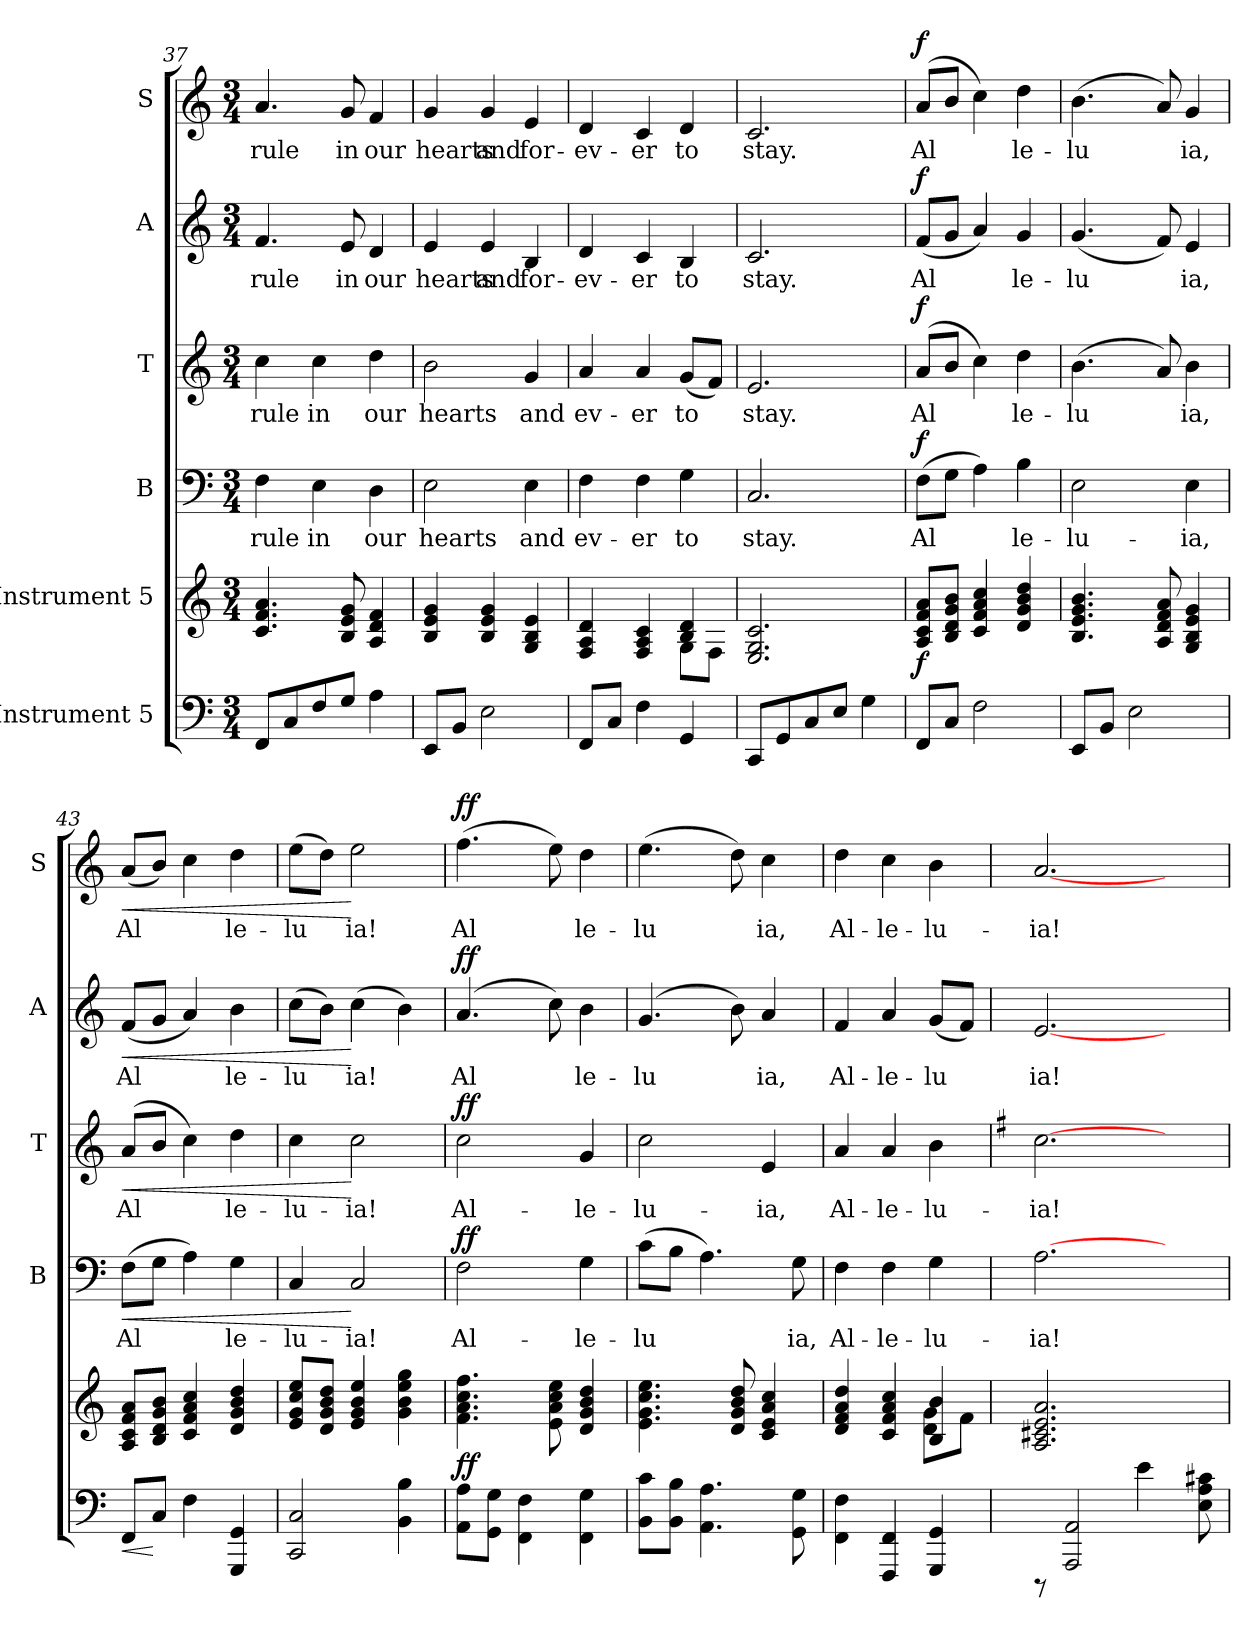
**kern	**dynam	**kern	**dynam	**kern	**text	**dynam	**kern	**text	**dynam	**kern	**text	**dynam	**kern	**text	**dynam
*part6	*part6	*part5	*part5	*part4	*part4	*part4	*part3	*part3	*part3	*part2	*part2	*part2	*part1	*part1	*part1
*staff6	*staff6	*staff5	*staff5	*staff4	*staff4	*staff4	*staff3	*staff3	*staff3	*staff2	*staff2	*staff2	*staff1	*staff1	*staff1
*I"Instrument 5	*	*I"Instrument 5	*	*I"B	*	*	*I"T	*	*	*I"A	*	*	*I"S	*	*
*	*	*	*	*I'B	*	*	*I'T	*	*	*I'A	*	*	*I'S	*	*
!!LO:PB:g=z
*clefF4	*	*clefG2	*	*clefF4	*	*	*clefG2	*	*	*clefG2	*	*	*clefG2	*	*
*k[]	*	*k[]	*	*k[]	*	*	*k[]	*	*	*k[]	*	*	*k[]	*	*
*C:	*	*C:	*	*C:	*	*	*C:	*	*	*C:	*	*	*C:	*	*
*M3/4	*	*M3/4	*	*M3/4	*	*	*M3/4	*	*	*M3/4	*	*	*M3/4	*	*
=37	=37	=37	=37	=37	=37	=37	=37	=37	=37	=37	=37	=37	=37	=37	=37
!	!	!	!	!	!LO:LY:b:cj	!	!	!LO:LY:b:cj	!	!	!LO:LY:b:cj	!	!	!LO:LY:b:cj	!
8FF/L	.	4.f/ 4.c/ 4.a/	.	4F\	rule	.	4cc\	rule	.	4.f/	rule	.	4.a/	rule	.
8C/	.	.	.	.	.	.	.	.	.	.	.	.	.	.	.
!	!	!	!	!	!LO:LY:b:cj	!	!	!LO:LY:b:cj	!	!	!	!	!	!	!
8F/	.	.	.	4E\	in	.	4cc\	in	.	.	.	.	.	.	.
!	!	!	!	!	!	!	!	!	!	!	!LO:LY:b:cj	!	!	!LO:LY:b:cj	!
8G/J	.	8g/ 8e/ 8B/	.	.	.	.	.	.	.	8e/	in	.	8g/	in	.
!	!	!	!	!	!LO:LY:b:cj	!	!	!LO:LY:b:cj	!	!	!LO:LY:b:cj	!	!	!LO:LY:b:cj	!
4A\	.	4f/ 4d/ 4A/	.	4D\	our	.	4dd\	our	.	4d/	our	.	4f/	our	.
=38	=38	=38	=38	=38	=38	=38	=38	=38	=38	=38	=38	=38	=38	=38	=38
!	!	!	!	!	!LO:LY:b:cj	!	!	!LO:LY:b:cj	!	!	!LO:LY:b:cj	!	!	!LO:LY:b:cj	!
8EE/L	.	4e/ 4B/ 4g/	.	2E\	hearts	.	2b\	hearts	.	4e/	hearts	.	4g/	hearts	.
8BB/J	.	.	.	.	.	.	.	.	.	.	.	.	.	.	.
!	!	!	!	!	!	!	!	!	!	!	!LO:LY:b:cj	!	!	!LO:LY:b:cj	!
2E\	.	4g/ 4e/ 4B/	.	.	.	.	.	.	.	4e/	and	.	4g/	and	.
!	!	!	!	!	!LO:LY:b:cj	!	!	!LO:LY:b:cj	!	!	!LO:LY:b:cj	!	!	!LO:LY:b:cj	!
.	.	4e/ 4B/ 4G/	.	4E\	and	.	4g/	and	.	4B/	for-	.	4e/	for-	.
=39	=39	=39	=39	=39	=39	=39	=39	=39	=39	=39	=39	=39	=39	=39	=39
*	*	*^	*	*	*	*	*	*	*	*	*	*	*	*	*
!	!	!	!	!	!	!LO:LY:b:cj	!	!	!LO:LY:b:cj	!	!	!LO:LY:b:cj	!	!	!LO:LY:b:cj	!
8FF/L	.	4d/ 4A/ 4F/	2ryy	.	4F\	ev-	.	4a/	ev-	.	4d/	-ev-	.	4d/	-ev-	.
8C/J	.	.	.	.	.	.	.	.	.	.	.	.	.	.	.	.
!	!	!	!	!	!	!LO:LY:b:cj	!	!	!LO:LY:b:cj	!	!	!LO:LY:b:cj	!	!	!LO:LY:b:cj	!
4F\	.	4c/ 4F/ 4A/	.	.	4F\	-er	.	4a/	-er	.	4c/	-er	.	4c/	-er	.
!	!	!	!	!	!	!LO:LY:b:cj	!	!	!LO:LY:b:cj	!	!	!LO:LY:b:cj	!	!	!LO:LY:b:cj	!
4GG/	.	4B/ 4d/	8G\L	.	4G\	to	.	(<8g/L	to	.	4B/	to	.	4d/	to	.
!	!	!	!	!	!	!	!	!	!LO:LY:b:cj	!	!	!	!	!	!	!
.	.	.	8F\J	.	.	.	.	8f/J)	.	.	.	.	.	.	.	.
=40	=40	=40	=40	=40	=40	=40	=40	=40	=40	=40	=40	=40	=40	=40	=40	=40
!	!	!	!	!	!	!LO:LY:b:cj	!	!	!LO:LY:b:cj	!	!	!LO:LY:b:cj	!	!	!LO:LY:b:cj	!
*	*	*v	*v	*	*	*	*	*	*	*	*	*	*	*	*	*
8CC/L	.	2.G/ 2.E/ 2.c/	.	2.C/	stay.	.	2.e/	stay.	.	2.c/	stay.	.	2.c/	stay.	.
8GG/	.	.	.	.	.	.	.	.	.	.	.	.	.	.	.
8C/	.	.	.	.	.	.	.	.	.	.	.	.	.	.	.
8E/J	.	.	.	.	.	.	.	.	.	.	.	.	.	.	.
4G\	.	.	.	.	.	.	.	.	.	.	.	.	.	.	.
!!LO:PB:g=z
=41	=41	=41	=41	=41	=41	=41	=41	=41	=41	=41	=41	=41	=41	=41	=41
!	!	!	!LO:DY:b	!	!LO:LY:b:cj	!LO:DY:a	!	!LO:LY:b:cj	!LO:DY:a	!	!LO:LY:b:cj	!LO:DY:a	!	!LO:LY:b:cj	!LO:DY:a
8FF/L	.	8f/ 8c/ 8A/ 8a/L	f	(>8F\L	Al-	f	(>8a/L	Al-	f	(<8f/L	Al-	f	(>8a/L	Al-	f
!	!	!	!	!	!LO:LY:b:cj	!	!	!LO:LY:b:cj	!	!	!LO:LY:b:cj	!	!	!LO:LY:b:cj	!
8C/J	.	8b/ 8d/ 8B/ 8g/J	.	8G\J	--	.	8b/J	--	.	8g/J	--	.	8b/J	--	.
!	!	!	!	!	!LO:LY:b:cj	!	!	!LO:LY:b:cj	!	!	!LO:LY:b:cj	!	!	!LO:LY:b:cj	!
2F\	.	4a/ 4f/ 4c/ 4cc/	.	4A\)	--	.	4cc\)	--	.	4a/)	--	.	4cc\)	--	.
!	!	!	!	!	!LO:LY:b:cj	!	!	!LO:LY:b:cj	!	!	!LO:LY:b:cj	!	!	!LO:LY:b:cj	!
.	.	4dd/ 4b/ 4g/ 4d/	.	4B\	-le-	.	4dd\	-le-	.	4g/	-le-	.	4dd\	-le-	.
=42	=42	=42	=42	=42	=42	=42	=42	=42	=42	=42	=42	=42	=42	=42	=42
!	!	!	!	!	!LO:LY:b:cj	!	!	!LO:LY:b:cj	!	!	!LO:LY:b:cj	!	!	!LO:LY:b:cj	!
8EE/L	.	4.g/ 4.e/ 4.B/ 4.b/	.	2E\	-lu-	.	(>4.b\	-lu-	.	(<4.g/	-lu-	.	(>4.b\	-lu-	.
8BB/J	.	.	.	.	.	.	.	.	.	.	.	.	.	.	.
2E\	.	.	.	.	.	.	.	.	.	.	.	.	.	.	.
!	!	!	!	!	!	!	!	!LO:LY:b:cj	!	!	!LO:LY:b:cj	!	!	!LO:LY:b:cj	!
.	.	8a/ 8f/ 8d/ 8A/	.	.	.	.	8a/)	--	.	8f/)	--	.	8a/)	--	.
!	!	!	!	!	!LO:LY:b:cj	!	!	!LO:LY:b:cj	!	!	!LO:LY:b:cj	!	!	!LO:LY:b:cj	!
.	.	4g/ 4e/ 4B/ 4G/	.	4E\	-ia,	.	4b\	-ia,	.	4e/	-ia,	.	4g/	-ia,	.
=43	=43	=43	=43	=43	=43	=43	=43	=43	=43	=43	=43	=43	=43	=43	=43
!	!LO:HP:b	!	!	!	!LO:LY:b:cj	!LO:HP:b	!	!LO:LY:b:cj	!LO:HP:b	!	!LO:LY:b:cj	!LO:HP:b	!	!LO:LY:b:cj	!LO:HP:b
8FF/L	<	8f/ 8c/ 8A/ 8a/L	.	(>8F\L	Al-	<	(<8a/L	Al-	<	(<8f/L	Al-	<	(<8a/L	Al-	<
!	!	!	!	!	!LO:LY:b:cj	!	!	!LO:LY:b:cj	!	!	!LO:LY:b:cj	!	!	!LO:LY:b:cj	!
8C/J	[	8b/ 8g/ 8B/ 8d/J	.	8G\J	--	.	8b/J	--	.	8g/J	--	.	8b/J)	--	.
!	!	!	!	!	!LO:LY:b:cj	!	!	!LO:LY:b:cj	!	!	!LO:LY:b:cj	!	!	!LO:LY:b:cj	!
4F\	.	4cc/ 4a/ 4f/ 4c/	.	4A\)	--	.	4cc\)	--	.	4a/)	--	.	4cc\	--	.
!	!	!	!	!	!LO:LY:b:cj	!	!	!LO:LY:b:cj	!	!	!LO:LY:b:cj	!	!	!LO:LY:b:cj	!
4GG/ 4GGG/	.	4dd/ 4b/ 4g/ 4d/	.	4G\	-le-	.	4dd\	-le-	.	4b\	-le-	.	4dd\	-le-	.
=44	=44	=44	=44	=44	=44	=44	=44	=44	=44	=44	=44	=44	=44	=44	=44
!	!	!	!	!	!LO:LY:b:cj	!	!	!LO:LY:b:cj	!	!	!LO:LY:b:cj	!	!	!LO:LY:b:cj	!
2CC/ 2C/	.	8cc/ 8g/ 8e/ 8ee/L	.	4C/	-lu-	.	4cc\	-lu-	.	(>8cc\L	-lu-	.	(>8ee\L	-lu-	.
!	!	!	!	!	!	!	!	!	!	!	!LO:LY:b:cj	!	!	!LO:LY:b:cj	!
.	.	8dd/ 8b/ 8d/ 8g/J	.	.	.	.	.	.	.	8b\J)	--	.	8dd\J)	--	.
!	!	!	!	!	!LO:LY:b:cj	!	!	!LO:LY:b:cj	!	!	!LO:LY:b:cj	!	!	!LO:LY:b:cj	!
.	.	4b/ 4g/ 4e/ 4ee/	.	2C/	-ia!	[	2cc\	-ia!	[	(>4cc\	-ia!	[	2ee\	-ia!	[
!	!	!	!	!	!	!	!	!	!	!	!LO:LY:b:cj	!	!	!	!
4BB\ 4B\	.	4ee\ 4b\ 4g\ 4gg\	.	.	.	.	.	.	.	4b\)	.	.	.	.	.
!!LO:PB:g=z
=45	=45	=45	=45	=45	=45	=45	=45	=45	=45	=45	=45	=45	=45	=45	=45
!	!LO:DY:a	!	!	!	!LO:LY:b:cj	!LO:DY:a	!	!LO:LY:b:cj	!LO:DY:a	!	!LO:LY:b:cj	!LO:DY:a	!	!LO:LY:b:cj	!LO:DY:a
8A\ 8AA\L	ff	4.cc\ 4.a\ 4.f\ 4.ff\	.	2F\	Al-	ff	2cc\	Al-	ff	(>4.a/	Al-	ff	(>4.ff\	Al-	ff
8GG\ 8G\J	.	.	.	.	.	.	.	.	.	.	.	.	.	.	.
4FF\ 4F\	.	.	.	.	.	.	.	.	.	.	.	.	.	.	.
!	!	!	!	!	!	!	!	!	!	!	!LO:LY:b:cj	!	!	!LO:LY:b:cj	!
.	.	8ee\ 8a\ 8e\ 8cc\	.	.	.	.	.	.	.	8cc\)	--	.	8ee\)	--	.
!	!	!	!	!	!LO:LY:b:cj	!	!	!LO:LY:b:cj	!	!	!LO:LY:b:cj	!	!	!LO:LY:b:cj	!
4FF\ 4G\	.	4dd/ 4b/ 4g/ 4d/	.	4G\	-le-	.	4g/	-le-	.	4b\	-le-	.	4dd\	-le-	.
=46	=46	=46	=46	=46	=46	=46	=46	=46	=46	=46	=46	=46	=46	=46	=46
!	!	!	!	!	!LO:LY:b:cj	!	!	!LO:LY:b:cj	!	!	!LO:LY:b:cj	!	!	!LO:LY:b:cj	!
8BB\ 8c\L	.	4.cc\ 4.g\ 4.e\ 4.ee\	.	(>8c\L	-lu-	.	2cc\	-lu-	.	(>4.g/	-lu-	.	(>4.ee\	-lu-	.
!	!	!	!	!	!LO:LY:b:cj	!	!	!	!	!	!	!	!	!	!
8B\ 8BB\J	.	.	.	8B\J	--	.	.	.	.	.	.	.	.	.	.
!	!	!	!	!	!LO:LY:b:cj	!	!	!	!	!	!	!	!	!	!
4.A\ 4.AA\	.	.	.	4.A\)	--	.	.	.	.	.	.	.	.	.	.
!	!	!	!	!	!	!	!	!	!	!	!LO:LY:b:cj	!	!	!LO:LY:b:cj	!
.	.	8b/ 8g/ 8d/ 8dd/	.	.	.	.	.	.	.	8b\)	--	.	8dd\)	--	.
!	!	!	!	!	!	!	!	!LO:LY:b:cj	!	!	!LO:LY:b:cj	!	!	!LO:LY:b:cj	!
.	.	4cc/ 4a/ 4e/ 4c/	.	.	.	.	4e/	-ia,	.	4a/	-ia,	.	4cc\	-ia,	.
!	!	!	!	!	!LO:LY:b:cj	!	!	!	!	!	!	!	!	!	!
8GG\ 8G\	.	.	.	8G\	-ia,	.	.	.	.	.	.	.	.	.	.
=47	=47	=47	=47	=47	=47	=47	=47	=47	=47	=47	=47	=47	=47	=47	=47
*	*	*^	*	*	*	*	*	*	*	*	*	*	*	*	*
!	!	!	!	!	!	!LO:LY:b:cj	!	!	!LO:LY:b:cj	!	!	!LO:LY:b:cj	!	!	!LO:LY:b:cj	!
4F\ 4FF\	.	4dd/ 4a/ 4f/ 4d/	2ryy	.	4F\	Al-	.	4a/	Al-	.	4f/	Al-	.	4dd\	Al-	.
!	!	!	!	!	!	!LO:LY:b:cj	!	!	!LO:LY:b:cj	!	!	!LO:LY:b:cj	!	!	!LO:LY:b:cj	!
4FF/ 4FFF/	.	4cc/ 4a/ 4f/ 4c/	.	.	4F\	-le-	.	4a/	-le-	.	4a/	-le-	.	4cc\	-le-	.
!	!	!	!	!	!	!LO:LY:b:cj	!	!	!LO:LY:b:cj	!	!	!LO:LY:b:cj	!	!	!LO:LY:b:cj	!
4GG/ 4GGG/	.	4b/ 4B/	8d\ 8g\L	.	4G\	-lu-	.	4b\	-lu-	.	(<8g/L	-lu-	.	4b\	-lu-	.
!	!	!	!	!	!	!	!	!	!	!	!	!LO:LY:b:cj	!	!	!	!
.	.	.	8f\J	.	.	.	.	.	.	.	8f/J)	--	.	.	.	.
*	*	*v	*v	*	*	*	*	*	*	*	*	*	*	*	*	*
=48	=48	=48	=48	=48	=48	=48	=48	=48	=48	=48	=48	=48	=48	=48	=48
*	*	*	*	*	*	*	*k[f#]	*	*	*	*	*	*	*	*
*	*	*	*	*	*	*	*G:	*	*	*	*	*	*	*	*
*	*	*^	*	*	*	*	*	*	*	*	*	*	*	*	*
!	!	!	!	!	!	!LO:LY:b:cj	!	!	!LO:LY:b:cj	!	!	!LO:LY:b:cj	!	!	!LO:LY:b:cj	!
*	*	*v	*v	*	*	*	*	*	*	*	*	*	*	*	*	*
8rCCC	.	2.e/ 2.c#X/ 2.A/ 2.a/	.	[>2.A\	-ia!	.	[>2.cc\	-ia!	.	[<2.e/	-ia!	.	[<2.a/	-ia!	.
2AA/ 2AAA/	.	.	.	.	.	.	.	.	.	.	.	.	.	.	.
4e\	.	.	.	.	.	.	.	.	.	.	.	.	.	.	.
.	.	4ryy	.	4ryy	.	.	4ryy	.	.	4ryy	.	.	4ryy	.	.
8A\ 8E\ 8c#X\	.	.	.	.	.	.	.	.	.	.	.	.	.	.	.
=	=	=	=	=	=	=	=	=	=	=	=	=	=	=	=
*-	*-	*-	*-	*-	*-	*-	*-	*-	*-	*-	*-	*-	*-	*-	*-
